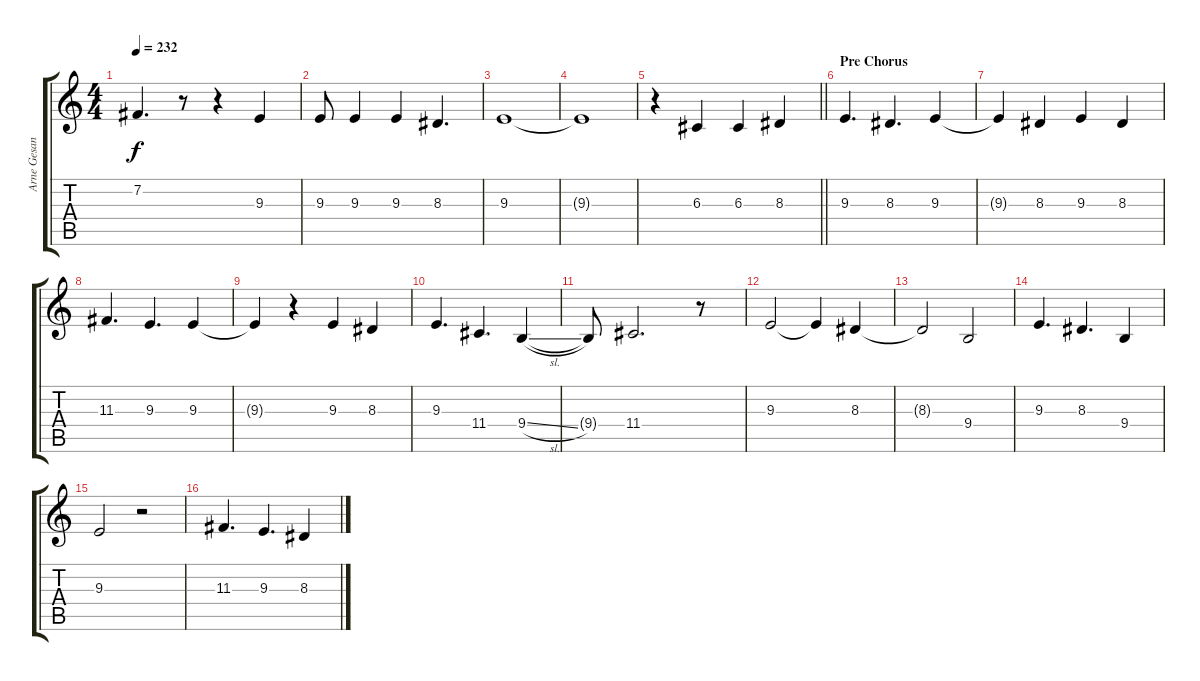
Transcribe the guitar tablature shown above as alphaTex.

\track ("Arne Gesang" "Arne Gesan") {instrument lead2sawtooth}
\staff {score tabs}
\tuning (E4 B3 G3 D3 A2 E2) {hide}
\ts (4 4)
\tempo 232
\clef g2
\ks c
7.2.4{d dy f} r.8 r.4 9.3.4 |
9.3.8 9.3.4 9.3.4 8.3.4{d} |
9.3.1 |
9.3{t}.1 |
\barLineRight lightlight
r.4 6.3.4 6.3.4 8.3.4 |
\section ("" "Pre Chorus ")
9.3.4{d} 8.3.4{d} 9.3.4 |
9.3{t}.4 8.3.4 9.3.4 8.3.4 |
11.3.4{d} 9.3.4{d} 9.3.4 |
9.3{t}.4 r.4 9.3.4 8.3.4 |
9.3.4{d} 11.4.4{d} 9.4{sl}.4 |
9.4{t}.8 11.4.2{d} r.8 |
9.3.2 9.3{t}.4 8.3.4 |
8.3{t}.2 9.4.2 |
9.3.4{d} 8.3.4{d} 9.4.4 |
9.3.2 r.2 |
11.3.4{d} 9.3.4{d} 8.3.4
